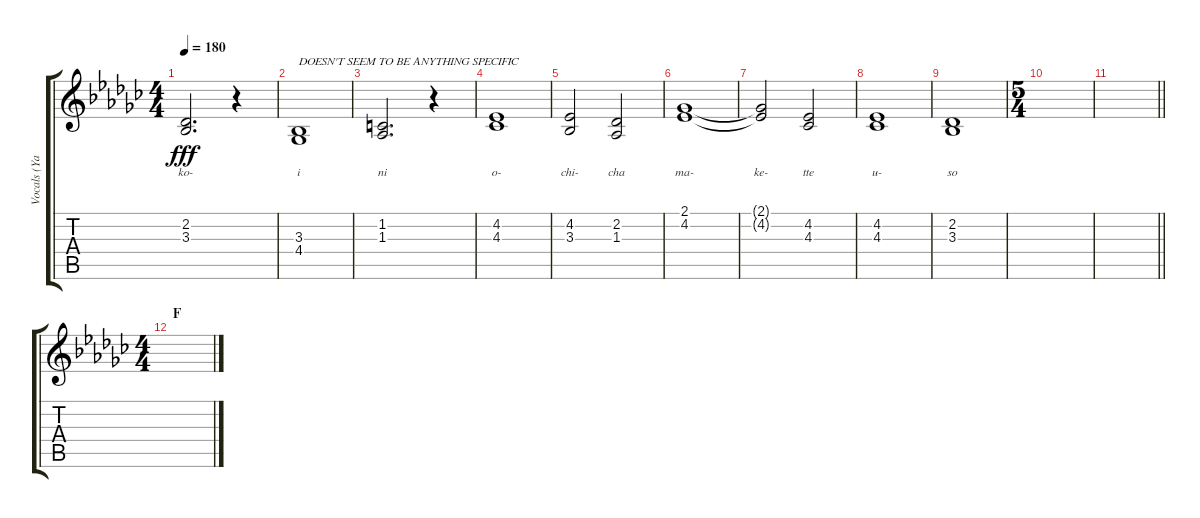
\track ("Vocals (Yamanaka Sawako/\"Catherine\")" "Vocals (Ya") {instrument tuba}
\staff {score tabs}
\tuning (E4 B3 G3 D3 A2 E2) {hide}
\ts (4 4)
\tempo 180
\clef g2
\ks gb
(2.2 3.3).2{d lyrics (0 "ko-") lyrics (1 "") lyrics (2 "") lyrics (3 "") lyrics (4 "") dy fff} r.4 |
(3.3 4.4).1{txt "DOESN'T SEEM TO BE ANYTHING SPECIFIC" lyrics (0 "i") lyrics (1 "") lyrics (2 "") lyrics (3 "") lyrics (4 "")} |
(1.2 1.3).2{d lyrics (0 "ni") lyrics (1 "") lyrics (2 "") lyrics (3 "") lyrics (4 "")} r.4 |
(4.2 4.3).1{lyrics (0 "o-") lyrics (1 "") lyrics (2 "") lyrics (3 "") lyrics (4 "")} |
(4.2 3.3).2{lyrics (0 "chi-") lyrics (1 "") lyrics (2 "") lyrics (3 "") lyrics (4 "")} (2.2 1.3).2{lyrics (0 "cha") lyrics (1 "") lyrics (2 "") lyrics (3 "") lyrics (4 "")} |
(2.1 4.2).1{lyrics (0 "ma-") lyrics (1 "") lyrics (2 "") lyrics (3 "") lyrics (4 "")} |
(2.1{t} 4.2{t}).2{lyrics (0 "ke-") lyrics (1 "") lyrics (2 "") lyrics (3 "") lyrics (4 "")} (4.2 4.3).2{lyrics (0 "tte") lyrics (1 "") lyrics (2 "") lyrics (3 "") lyrics (4 "")} |
(4.2 4.3).1{lyrics (0 "u-") lyrics (1 "") lyrics (2 "") lyrics (3 "") lyrics (4 "")} |
(2.2 3.3).1{lyrics (0 "so") lyrics (1 "") lyrics (2 "") lyrics (3 "") lyrics (4 "")} |
\ts (5 4)
|
\barLineRight lightlight
|
\ts (4 4)
\section ("" "F")
